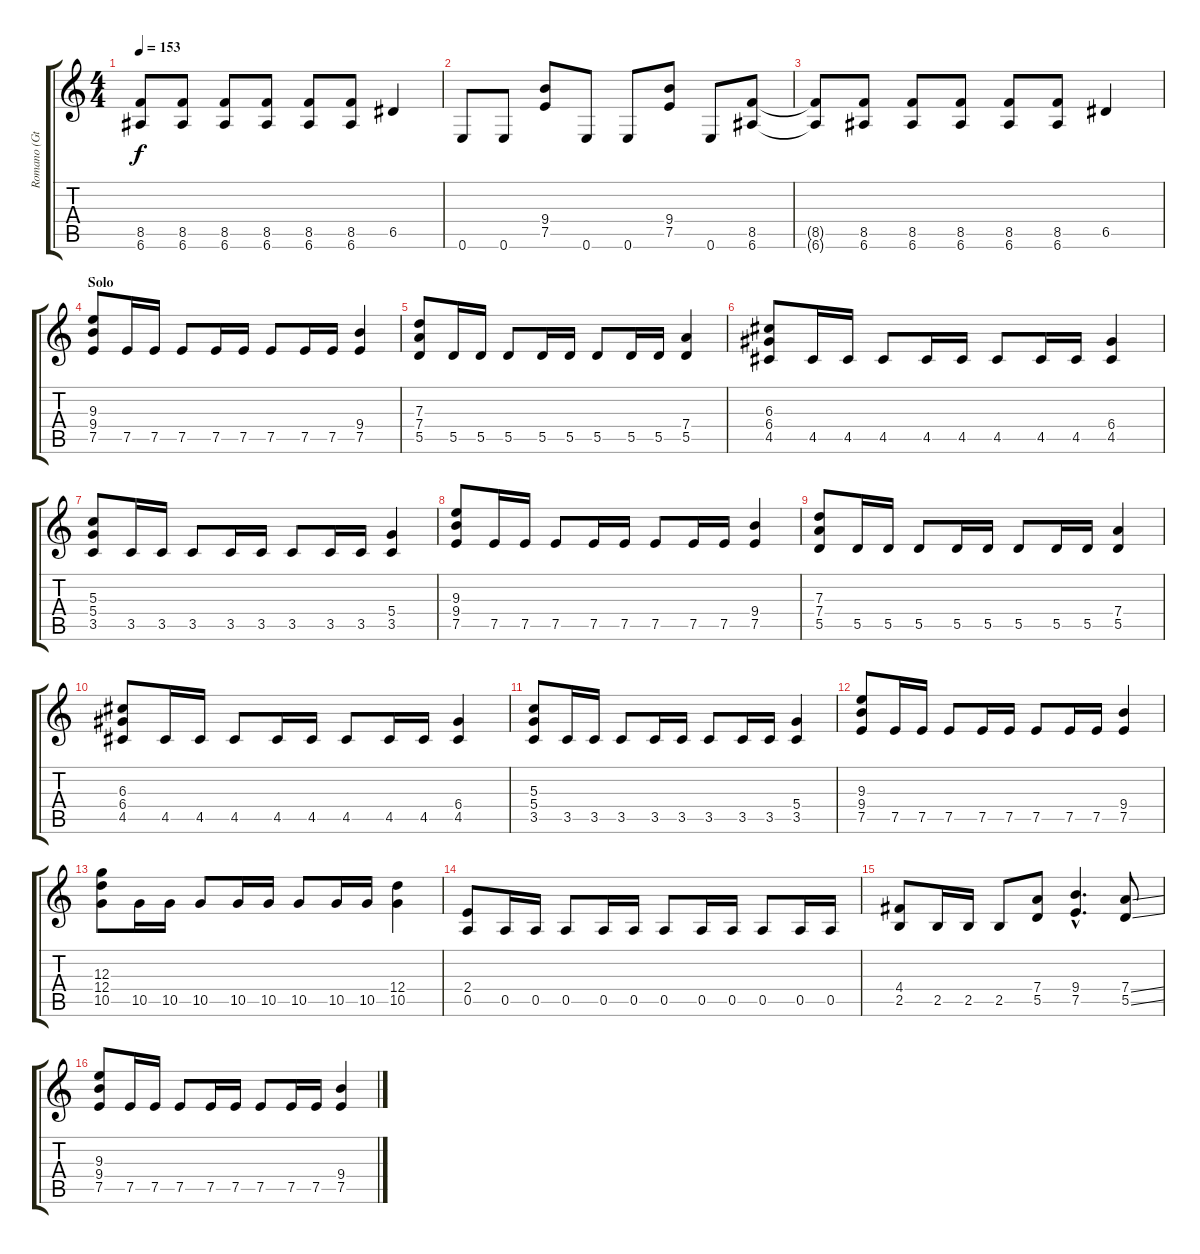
\track ("Romano (Gtr 1)" "Romano (Gt") {instrument distortionguitar}
\staff {score tabs}
\tuning (E4 B3 G3 D3 A2 E2) {hide}
\ts (4 4)
\tempo 153
\clef g2
\ks c
(8.5{t} 6.6{t}).8{dy f} (8.5 6.6).8 (8.5 6.6).8 (8.5 6.6).8 (8.5 6.6).8 (8.5 6.6).8 6.5.4 |
0.6.8 0.6.8 (9.4 7.5).8 0.6.8 0.6.8 (9.4 7.5).8 0.6.8 (8.5 6.6).8 |
(8.5{t} 6.6{t}).8 (8.5 6.6).8 (8.5 6.6).8 (8.5 6.6).8 (8.5 6.6).8 (8.5 6.6).8 6.5.4 |
\section ("" "Solo")
(9.3 9.4 7.5).8 7.5.16 7.5.16 7.5.8 7.5.16 7.5.16 7.5.8 7.5.16 7.5.16 (9.4 7.5).4 |
(7.3 7.4 5.5).8 5.5.16 5.5.16 5.5.8 5.5.16 5.5.16 5.5.8 5.5.16 5.5.16 (7.4 5.5).4 |
(6.3 6.4 4.5).8 4.5.16 4.5.16 4.5.8 4.5.16 4.5.16 4.5.8 4.5.16 4.5.16 (6.4 4.5).4 |
(5.3 5.4 3.5).8 3.5.16 3.5.16 3.5.8 3.5.16 3.5.16 3.5.8 3.5.16 3.5.16 (5.4 3.5).4 |
(9.3 9.4 7.5).8 7.5.16 7.5.16 7.5.8 7.5.16 7.5.16 7.5.8 7.5.16 7.5.16 (9.4 7.5).4 |
(7.3 7.4 5.5).8 5.5.16 5.5.16 5.5.8 5.5.16 5.5.16 5.5.8 5.5.16 5.5.16 (7.4 5.5).4 |
(6.3 6.4 4.5).8 4.5.16 4.5.16 4.5.8 4.5.16 4.5.16 4.5.8 4.5.16 4.5.16 (6.4 4.5).4 |
(5.3 5.4 3.5).8 3.5.16 3.5.16 3.5.8 3.5.16 3.5.16 3.5.8 3.5.16 3.5.16 (5.4 3.5).4 |
(9.3 9.4 7.5).8 7.5.16 7.5.16 7.5.8 7.5.16 7.5.16 7.5.8 7.5.16 7.5.16 (9.4 7.5).4 |
(12.3 12.4 10.5).8 10.5.16 10.5.16 10.5.8 10.5.16 10.5.16 10.5.8 10.5.16 10.5.16 (12.4 10.5).4 |
(2.4 0.5).8 0.5.16 0.5.16 0.5.8 0.5.16 0.5.16 0.5.8 0.5.16 0.5.16 0.5.8 0.5.16 0.5.16 |
(4.4 2.5).8 2.5.16 2.5.16 2.5.8 (7.4 5.5).8 (9.4{hac} 7.5{hac}).4{d} (7.4{ss} 5.5{ss}).8 |
(9.3 9.4 7.5).8 7.5.16 7.5.16 7.5.8 7.5.16 7.5.16 7.5.8 7.5.16 7.5.16 (9.4 7.5).4
